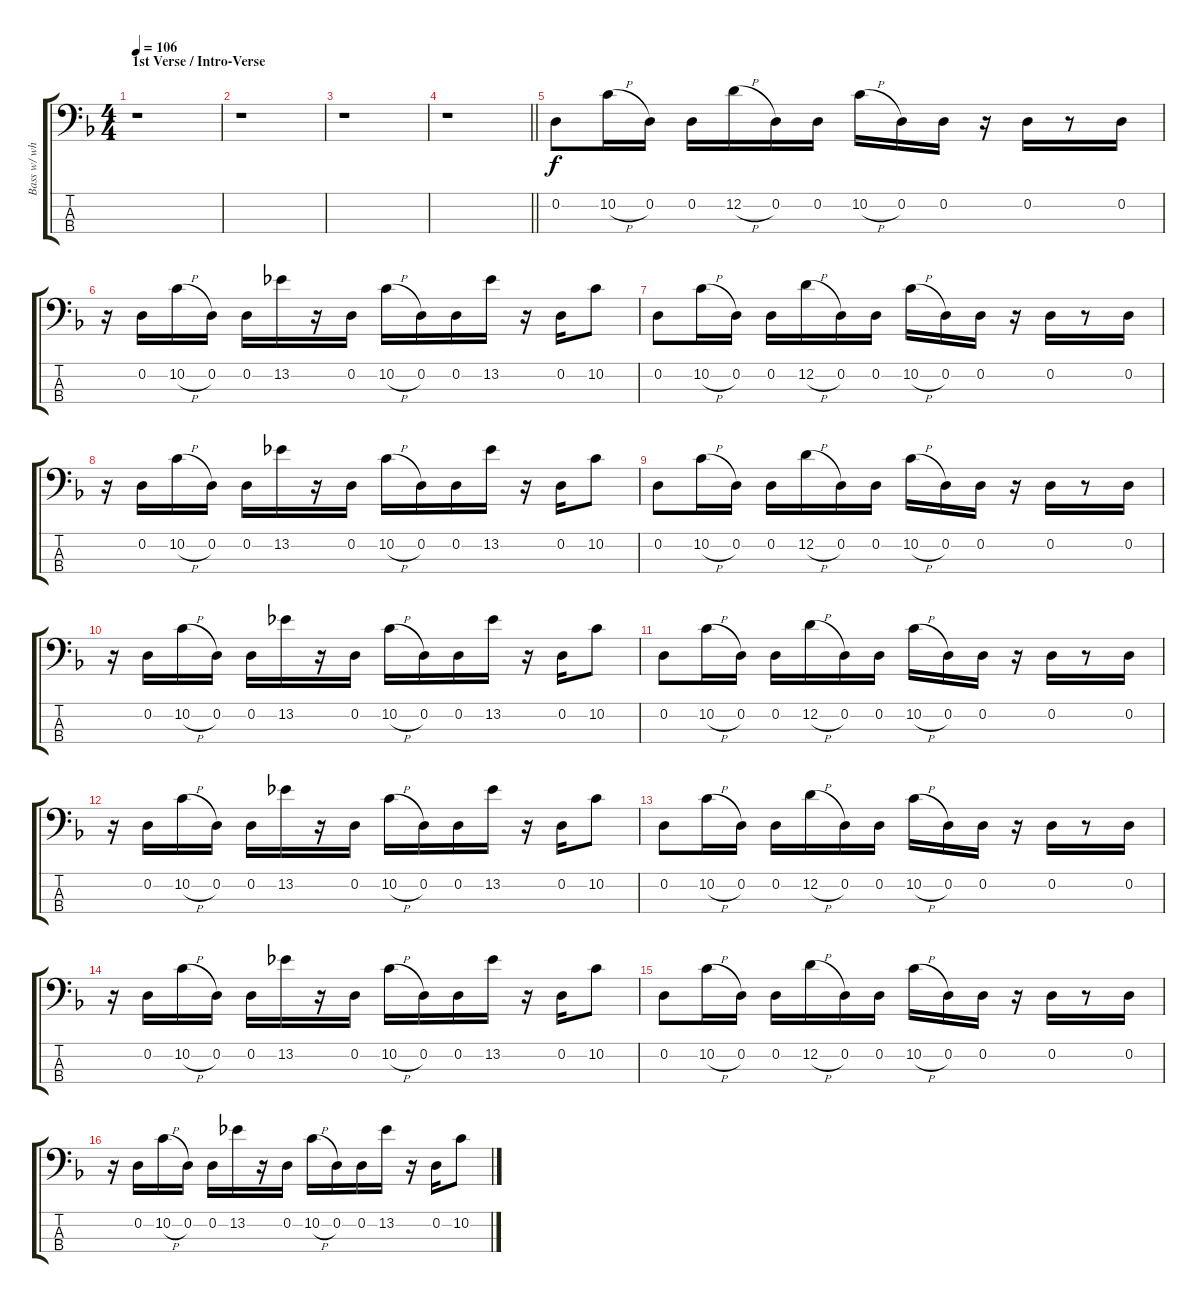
\track ("Bass w/ whammy, auto-wah, delay and fuzz" "Bass w/ wh") {instrument electricbasspick}
\staff {score tabs}
\tuning (G2 D2 A1 D1) {hide}
\ts (4 4)
\section ("" "1st Verse / Intro-Verse")
\tempo 106
\clef f4
\ks dminor
r.1{dy f instrument electricbasspick} |
r.1 |
r.1 |
\barLineRight lightlight
r.1 |
0.2.8 10.2{h}.16 0.2.16 0.2.16 12.2{h}.16 0.2.16 0.2.16 10.2{h}.16 0.2.16 0.2.16 r.16 0.2.16 r.8 0.2.16 |
r.16 0.2.16 10.2{h}.16 0.2.16 0.2.16 13.2.16 r.16 0.2.16 10.2{h}.16 0.2.16 0.2.16 13.2.16 r.16 0.2.16 10.2.8 |
0.2.8 10.2{h}.16 0.2.16 0.2.16 12.2{h}.16 0.2.16 0.2.16 10.2{h}.16 0.2.16 0.2.16 r.16 0.2.16 r.8 0.2.16 |
r.16 0.2.16 10.2{h}.16 0.2.16 0.2.16 13.2.16 r.16 0.2.16 10.2{h}.16 0.2.16 0.2.16 13.2.16 r.16 0.2.16 10.2.8 |
0.2.8 10.2{h}.16 0.2.16 0.2.16 12.2{h}.16 0.2.16 0.2.16 10.2{h}.16 0.2.16 0.2.16 r.16 0.2.16 r.8 0.2.16 |
r.16 0.2.16 10.2{h}.16 0.2.16 0.2.16 13.2.16 r.16 0.2.16 10.2{h}.16 0.2.16 0.2.16 13.2.16 r.16 0.2.16 10.2.8 |
0.2.8 10.2{h}.16 0.2.16 0.2.16 12.2{h}.16 0.2.16 0.2.16 10.2{h}.16 0.2.16 0.2.16 r.16 0.2.16 r.8 0.2.16 |
r.16 0.2.16 10.2{h}.16 0.2.16 0.2.16 13.2.16 r.16 0.2.16 10.2{h}.16 0.2.16 0.2.16 13.2.16 r.16 0.2.16 10.2.8 |
0.2.8 10.2{h}.16 0.2.16 0.2.16 12.2{h}.16 0.2.16 0.2.16 10.2{h}.16 0.2.16 0.2.16 r.16 0.2.16 r.8 0.2.16 |
r.16 0.2.16 10.2{h}.16 0.2.16 0.2.16 13.2.16 r.16 0.2.16 10.2{h}.16 0.2.16 0.2.16 13.2.16 r.16 0.2.16 10.2.8 |
0.2.8 10.2{h}.16 0.2.16 0.2.16 12.2{h}.16 0.2.16 0.2.16 10.2{h}.16 0.2.16 0.2.16 r.16 0.2.16 r.8 0.2.16 |
r.16 0.2.16 10.2{h}.16 0.2.16 0.2.16 13.2.16 r.16 0.2.16 10.2{h}.16 0.2.16 0.2.16 13.2.16 r.16 0.2.16 10.2.8
